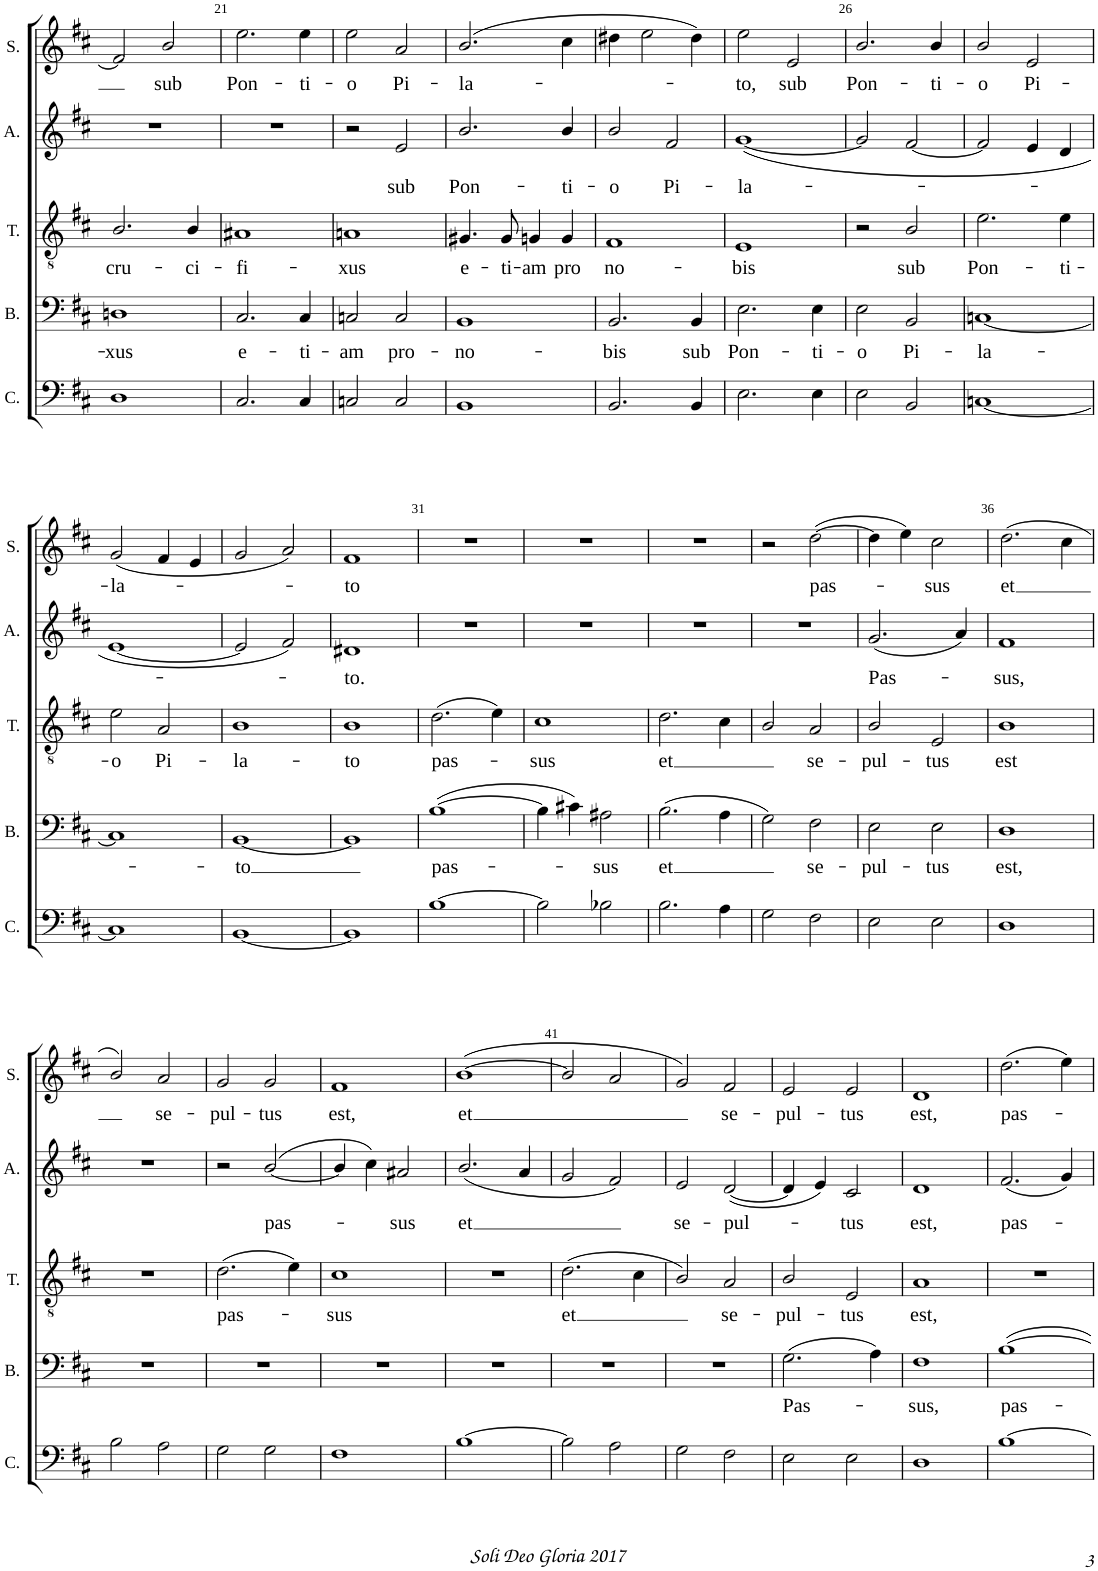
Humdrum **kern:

**kern	**kern	**text	**kern	**text	**kern	**text	**kern	**text
*part5	*part4	*part4	*part3	*part3	*part2	*part2	*part1	*part1
*staff5	*staff4	*staff4	*staff3	*staff3	*staff2	*staff2	*staff1	*staff1
*I"Continuo	*I"Basso	*	*I"Tenor	*	*I"Alto	*	*I"Soprano	*
*I'C.	*I'B.	*	*I'T.	*	*I'A.	*	*I'S.	*
!!LO:PB:g=z
*clefF4	*clefF4	*	*clefGv2	*	*clefG2	*	*clefG2	*
*	*Trd7c12	*	*	*	*	*	*	*
*k[f#c#]	*k[f#c#]	*	*k[f#c#]	*	*k[f#c#]	*	*k[f#c#]	*
*M2/2	*M2/2	*	*M2/2	*	*M2/2	*	*M2/2	*
*met(c|)	*met(c|)	*	*met(c|)	*	*met(c|)	*	*met(c|)	*
=20	=20	=20	=20	=20	=20	=20	=20	=20
!	!	!LO:LY:b	!	!LO:LY:b	!	!	!	!
1D	1Dn	-xus	2.B/	cru-	1r	.	2f#/]	.
!	!	!	!	!	!	!	!	!LO:LY:b
.	.	.	.	.	.	.	2b/	sub
!	!	!	!	!LO:LY:b	!	!	!	!
.	.	.	4B/	-ci-	.	.	.	.
=21	=21	=21	=21	=21	=21	=21	=21	=21
!	!	!LO:LY:b	!	!LO:LY:b	!	!	!	!LO:LY:b
2.C#/	2.C#/	e-	1A#X	-fi-	1r	.	2.ee\	Pon-
!	!	!LO:LY:b	!	!	!	!	!	!LO:LY:b
4C#/	4C#/	-ti-	.	.	.	.	4ee\	-ti-
=22	=22	=22	=22	=22	=22	=22	=22	=22
!	!	!LO:LY:b	!	!LO:LY:b	!	!	!	!LO:LY:b
2Cn/	2Cn/	-am	1An	-xus	2r	.	2ee\	-o
!	!	!LO:LY:b	!	!	!	!LO:LY:b	!	!LO:LY:b
2C/	2C/	pro-	.	.	2e/	sub	2a/	Pi-
=23	=23	=23	=23	=23	=23	=23	=23	=23
!	!	!LO:LY:b	!	!LO:LY:b	!	!LO:LY:b	!	!LO:LY:b
1BB	1BB	-no-	4.G#X/	e-	2.b/	Pon-	(2.b/	-la-
!	!	!	!	!LO:LY:b	!	!	!	!
.	.	.	8G#/	-ti-	.	.	.	.
!	!	!	!	!LO:LY:b	!	!	!	!
.	.	.	4Gn/	-am	.	.	.	.
!	!	!	!	!LO:LY:b	!	!LO:LY:b	!	!
.	.	.	4G/	pro	4b/	-ti-	4cc#\	.
=24	=24	=24	=24	=24	=24	=24	=24	=24
!	!	!LO:LY:b	!	!LO:LY:b	!	!LO:LY:b	!	!
2.BB/	2.BB/	-bis	1F#	no-	2b/	-o	4dd#X\	.
.	.	.	.	.	.	.	2ee\	.
!	!	!	!	!	!	!LO:LY:b	!	!
.	.	.	.	.	2f#/	Pi-	.	.
!	!	!LO:LY:b	!	!	!	!	!	!
4BB/	4BB/	sub	.	.	.	.	4dd#\)	.
=25	=25	=25	=25	=25	=25	=25	=25	=25
!	!	!LO:LY:b	!	!LO:LY:b	!	!LO:LY:b	!	!LO:LY:b
2.E\	2.E\	Pon-	1E	-bis	([1g	-la-	2ee\	-to,
!	!	!	!	!	!	!	!	!LO:LY:b
.	.	.	.	.	.	.	2e/	sub
!	!	!LO:LY:b	!	!	!	!	!	!
4E\	4E\	-ti-	.	.	.	.	.	.
=26	=26	=26	=26	=26	=26	=26	=26	=26
!	!	!LO:LY:b	!	!	!	!	!	!LO:LY:b
2E\	2E\	-o	2r	.	2g/]	.	2.b/	Pon-
!	!	!LO:LY:b	!	!LO:LY:b	!	!	!	!
2BB/	2BB/	Pi-	2B/	sub	[2f#/	.	.	.
!	!	!	!	!	!	!	!	!LO:LY:b
.	.	.	.	.	.	.	4b/	-ti-
=27	=27	=27	=27	=27	=27	=27	=27	=27
!	!	!LO:LY:b	!	!LO:LY:b	!	!	!	!LO:LY:b
[1Cn	[1Cn	-la-	2.e\	Pon-	2f#/]	.	2b/	-o
!	!	!	!	!	!	!	!	!LO:LY:b
.	.	.	.	.	4e/	.	2e/	Pi-
!	!	!	!	!LO:LY:b	!	!	!	!
.	.	.	4e\	-ti-	4d/	.	.	.
!!LO:LB:g=z
=28	=28	=28	=28	=28	=28	=28	=28	=28
!	!	!	!	!LO:LY:b	!	!	!	!LO:LY:b
1C]	1C]	.	2e\	-o	[1e	.	(2g/	-la-
!	!	!	!	!LO:LY:b	!	!	!	!
.	.	.	2A/	Pi-	.	.	4f#/	.
.	.	.	.	.	.	.	4e/	.
=29	=29	=29	=29	=29	=29	=29	=29	=29
!	!	!LO:LY:b	!	!LO:LY:b	!	!	!	!
[1BB	[1BB	-to	1B	-la-	2e/]	.	2g/	.
.	.	.	.	.	2f#/)	.	2a/)	.
=30	=30	=30	=30	=30	=30	=30	=30	=30
!	!	!	!	!LO:LY:b	!	!LO:LY:b	!	!LO:LY:b
1BB]	1BB]	.	1B	-to	1d#X	-to.	1f#	-to
=31	=31	=31	=31	=31	=31	=31	=31	=31
!	!	!LO:LY:b	!	!LO:LY:b	!	!	!	!
[1B	([1B	pas-	(2.d\	pas-	1r	.	1r	.
.	.	.	4e\)	.	.	.	.	.
=32	=32	=32	=32	=32	=32	=32	=32	=32
!	!	!	!	!LO:LY:b	!	!	!	!
2B\]	4B\]	.	1c#	-sus	1r	.	1r	.
.	4c#X\)	.	.	.	.	.	.	.
!	!	!LO:LY:b	!	!	!	!	!	!
2B-X\	2A#X\	-sus	.	.	.	.	.	.
=33	=33	=33	=33	=33	=33	=33	=33	=33
!	!	!LO:LY:b	!	!LO:LY:b	!	!	!	!
2.B\	(2.B\	et	2.d\	et	1r	.	1r	.
4A\	4A\	.	4c#\	.	.	.	.	.
=34	=34	=34	=34	=34	=34	=34	=34	=34
2G\	2G\)	.	2B/	.	1r	.	2r	.
!	!	!LO:LY:b	!	!LO:LY:b	!	!	!	!LO:LY:b
2F#\	2F#\	se-	2A/	se-	.	.	([2dd\	pas-
=35	=35	=35	=35	=35	=35	=35	=35	=35
!	!	!LO:LY:b	!	!LO:LY:b	!	!LO:LY:b	!	!
2E\	2E\	-pul-	2B/	-pul-	(2.g/	Pas-	4dd\]	.
.	.	.	.	.	.	.	4ee\)	.
!	!	!LO:LY:b	!	!LO:LY:b	!	!	!	!LO:LY:b
2E\	2E\	-tus	2E/	-tus	.	.	2cc#\	-sus
.	.	.	.	.	4a/)	.	.	.
=36	=36	=36	=36	=36	=36	=36	=36	=36
!	!	!LO:LY:b	!	!LO:LY:b	!	!LO:LY:b	!	!LO:LY:b
1D	1D	est,	1B	est	1f#	-sus,	(2.dd\	et
.	.	.	.	.	.	.	4cc#\	.
!!LO:LB:g=z
=37	=37	=37	=37	=37	=37	=37	=37	=37
2B\	1r	.	1r	.	1r	.	2b/)	.
!	!	!	!	!	!	!	!	!LO:LY:b
2A\	.	.	.	.	.	.	2a/	se-
=38	=38	=38	=38	=38	=38	=38	=38	=38
!	!	!	!	!LO:LY:b	!	!	!	!LO:LY:b
2G\	1r	.	(2.d\	pas-	2r	.	2g/	-pul-
!	!	!	!	!	!	!LO:LY:b	!	!LO:LY:b
2G\	.	.	.	.	([2b/	pas-	2g/	-tus
.	.	.	4e\)	.	.	.	.	.
=39	=39	=39	=39	=39	=39	=39	=39	=39
!	!	!	!	!LO:LY:b	!	!	!	!LO:LY:b
1F#	1r	.	1c#	-sus	4b/]	.	1f#	est,
.	.	.	.	.	4cc#\)	.	.	.
!	!	!	!	!	!	!LO:LY:b	!	!
.	.	.	.	.	2a#X/	-sus	.	.
=40	=40	=40	=40	=40	=40	=40	=40	=40
!	!	!	!	!	!	!LO:LY:b	!	!LO:LY:b
[1B	1r	.	1r	.	(2.b/	et	([1b	et
.	.	.	.	.	4a/	.	.	.
=41	=41	=41	=41	=41	=41	=41	=41	=41
!	!	!	!	!LO:LY:b	!	!	!	!
2B\]	1r	.	(2.d\	et	2g/	.	2b/]	.
2A\	.	.	.	.	2f#/)	.	2a/	.
.	.	.	4c#\	.	.	.	.	.
=42	=42	=42	=42	=42	=42	=42	=42	=42
!	!	!	!	!	!	!LO:LY:b	!	!
2G\	1r	.	2B/)	.	2e/	se-	2g/)	.
!	!	!	!	!LO:LY:b	!	!LO:LY:b	!	!LO:LY:b
2F#\	.	.	2A/	se-	([2d/	-pul-	2f#/	se-
=43	=43	=43	=43	=43	=43	=43	=43	=43
!	!	!LO:LY:b	!	!LO:LY:b	!	!	!	!LO:LY:b
2E\	(2.G\	Pas-	2B/	-pul-	4d/]	.	2e/	-pul-
.	.	.	.	.	4e/)	.	.	.
!	!	!	!	!LO:LY:b	!	!LO:LY:b	!	!LO:LY:b
2E\	.	.	2E/	-tus	2c#/	-tus	2e/	-tus
.	4A\)	.	.	.	.	.	.	.
=44	=44	=44	=44	=44	=44	=44	=44	=44
!	!	!LO:LY:b	!	!LO:LY:b	!	!LO:LY:b	!	!LO:LY:b
1D	1F#	-sus,	1A	est,	1d	est,	1d	est,
=45	=45	=45	=45	=45	=45	=45	=45	=45
!	!	!LO:LY:b	!	!	!	!LO:LY:b	!	!LO:LY:b
[1B	[1B	pas-	1r	.	(2.f#/	pas-	(2.dd\	pas-
.	.	.	.	.	4g/)	.	4ee\)	.
=	=	=	=	=	=	=	=	=
*-	*-	*-	*-	*-	*-	*-	*-	*-
